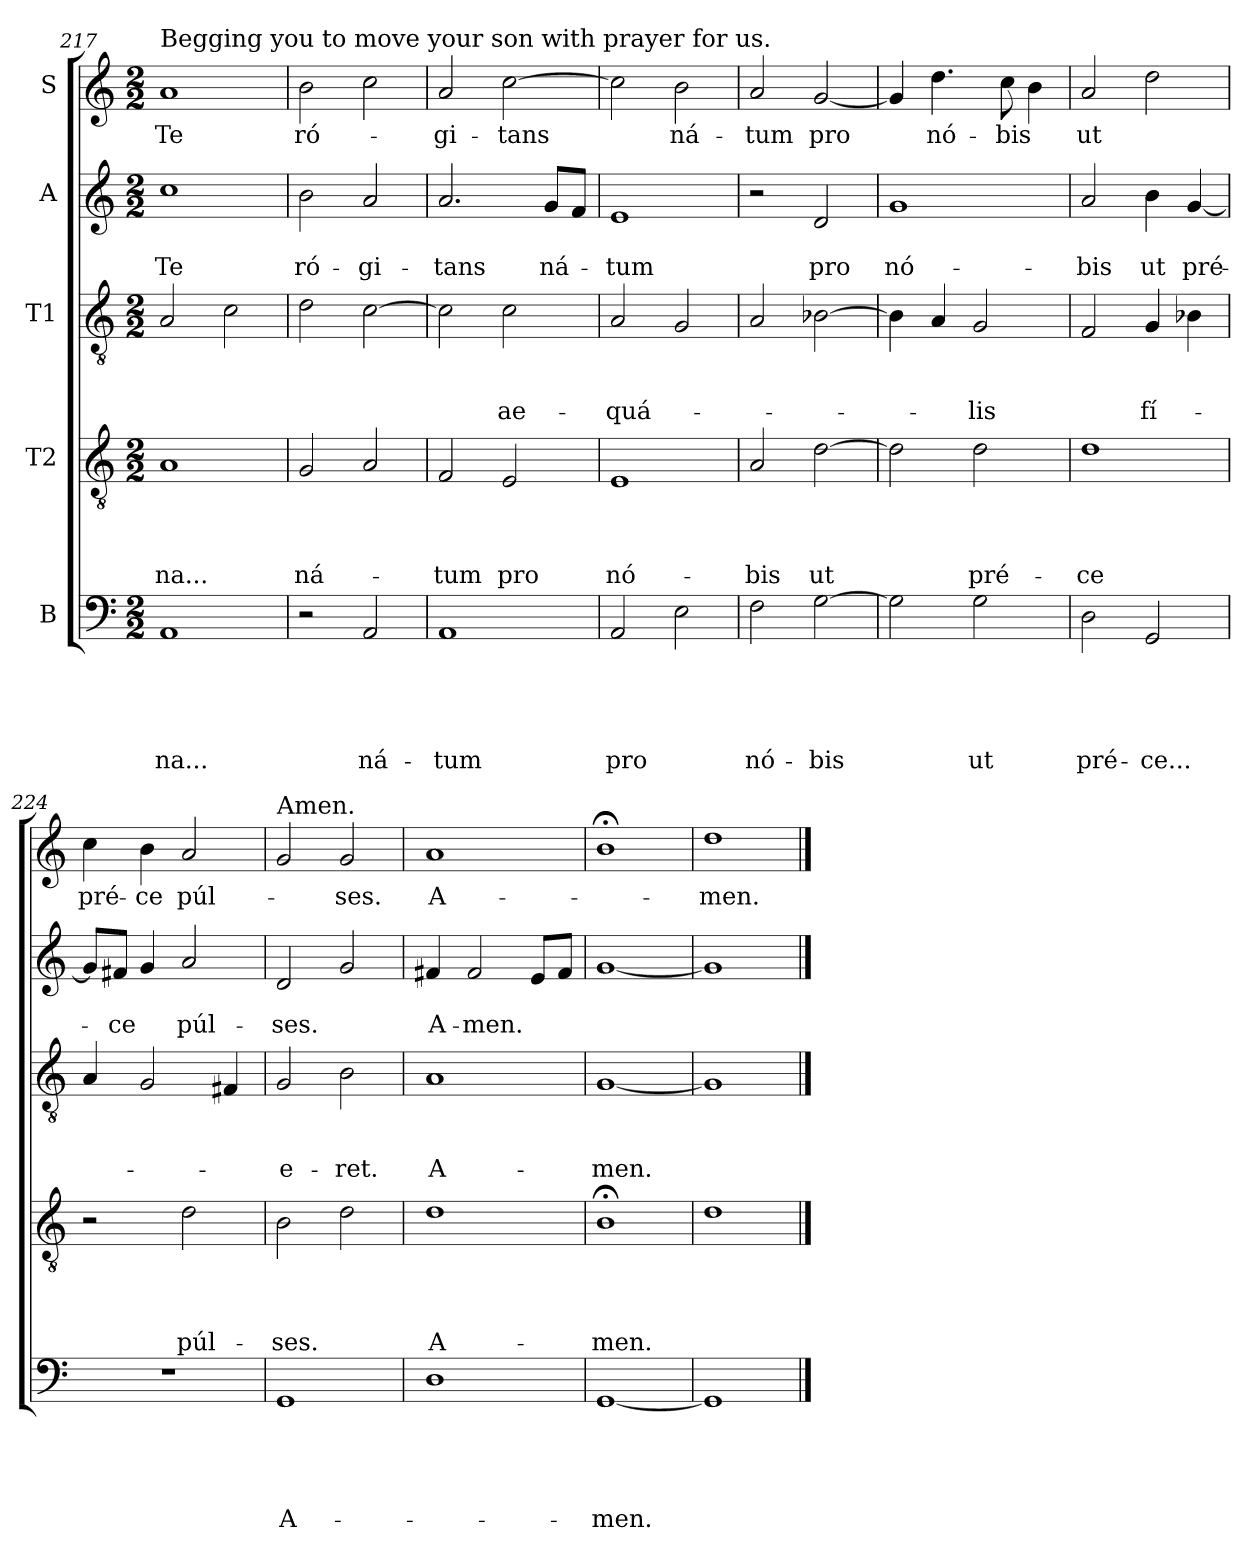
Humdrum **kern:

**kern	**text	**text	**text	**text	**text	**kern	**text	**text	**text	**text	**kern	**text	**text	**text	**kern	**text	**text	**kern	**text
*part5	*part5	*part5	*part5	*part5	*part5	*part4	*part4	*part4	*part4	*part4	*part3	*part3	*part3	*part3	*part2	*part2	*part2	*part1	*part1
*staff5	*staff5	*staff5	*staff5	*staff5	*staff5	*staff4	*staff4	*staff4	*staff4	*staff4	*staff3	*staff3	*staff3	*staff3	*staff2	*staff2	*staff2	*staff1	*staff1
*I"B	*	*	*	*	*	*I"T2	*	*	*	*	*I"T1	*	*	*	*I"A	*	*	*I"S	*
*clefF4	*	*	*	*	*	*clefGv2	*	*	*	*	*clefGv2	*	*	*	*clefG2	*	*	*clefG2	*
*k[]	*	*	*	*	*	*k[]	*	*	*	*	*k[]	*	*	*	*k[]	*	*	*k[]	*
*C:	*	*	*	*	*	*C:	*	*	*	*	*C:	*	*	*	*C:	*	*	*C:	*
*M2/2	*	*	*	*	*	*M2/2	*	*	*	*	*M2/2	*	*	*	*M2/2	*	*	*M2/2	*
=217	=217	=217	=217	=217	=217	=217	=217	=217	=217	=217	=217	=217	=217	=217	=217	=217	=217	=217	=217
!	!	!	!	!	!	!	!	!	!	!	!	!	!	!	!	!	!	!LO:TX:a:t=Begging you to move your son with prayer for us.	!
!	!	!	!	!	!LO:LY:b	!	!	!	!	!LO:LY:b	!	!	!	!	!	!	!LO:LY:b	!	!LO:LY:b
1AA	.	.	.	.	-na...	1A	.	.	.	-na...	2A/	.	.	.	1cc	.	Te	1a	Te
.	.	.	.	.	.	.	.	.	.	.	2c\	.	.	.	.	.	.	.	.
=218	=218	=218	=218	=218	=218	=218	=218	=218	=218	=218	=218	=218	=218	=218	=218	=218	=218	=218	=218
!	!	!	!	!	!	!	!	!	!	!LO:LY:b	!	!	!	!	!	!	!LO:LY:b	!	!LO:LY:b
2r	.	.	.	.	.	2G/	.	.	.	ná-	2d\	.	.	.	2b\	.	ró-	2b\	ró-
!	!	!	!	!	!LO:LY:b	!	!	!	!	!	!	!	!	!	!	!	!LO:LY:b	!	!
2AA/	.	.	.	.	ná-	2A/	.	.	.	.	[2c\	.	.	.	2a/	.	-gi-	2cc\	.
!!LO:PB:g=z
=219	=219	=219	=219	=219	=219	=219	=219	=219	=219	=219	=219	=219	=219	=219	=219	=219	=219	=219	=219
!	!	!	!	!	!LO:LY:b	!	!	!	!	!LO:LY:b	!	!	!	!	!	!	!LO:LY:b	!	!LO:LY:b
1AA	.	.	.	.	-tum	2F/	.	.	.	-tum	2c\]	.	.	.	2.a/	.	-tans	2a/	-gi-
!	!	!	!	!	!	!	!	!	!	!LO:LY:b	!	!	!	!LO:LY:b	!	!	!	!	!LO:LY:b
.	.	.	.	.	.	2E/	.	.	.	pro	2c\	.	.	ae-	.	.	.	[2cc\	-tans
!	!	!	!	!	!	!	!	!	!	!	!	!	!	!	!	!	!LO:LY:b	!	!
.	.	.	.	.	.	.	.	.	.	.	.	.	.	.	8g/L	.	ná-	.	.
.	.	.	.	.	.	.	.	.	.	.	.	.	.	.	8f/J	.	.	.	.
=220	=220	=220	=220	=220	=220	=220	=220	=220	=220	=220	=220	=220	=220	=220	=220	=220	=220	=220	=220
!	!	!	!	!	!LO:LY:b	!	!	!	!	!LO:LY:b	!	!	!	!LO:LY:b	!	!	!LO:LY:b	!	!
2AA/	.	.	.	.	pro	1E	.	.	.	nó-	2A/	.	.	-quá-	1e	.	-tum	2cc\]	.
!	!	!	!	!	!	!	!	!	!	!	!	!	!	!	!	!	!	!	!LO:LY:b
2E\	.	.	.	.	.	.	.	.	.	.	2G/	.	.	.	.	.	.	2b\	ná-
=221	=221	=221	=221	=221	=221	=221	=221	=221	=221	=221	=221	=221	=221	=221	=221	=221	=221	=221	=221
!	!	!	!	!	!LO:LY:b	!	!	!	!	!LO:LY:b	!	!	!	!	!	!	!	!	!LO:LY:b
2F\	.	.	.	.	nó-	2A/	.	.	.	-bis	2A/	.	.	.	2r	.	.	2a/	-tum
!	!	!	!	!	!LO:LY:b	!	!	!	!	!LO:LY:b	!	!	!	!	!	!	!LO:LY:b	!	!LO:LY:b
[2G\	.	.	.	.	-bis	[2d\	.	.	.	ut	[2B-X\	.	.	.	2d/	.	pro	[2g/	pro
=222	=222	=222	=222	=222	=222	=222	=222	=222	=222	=222	=222	=222	=222	=222	=222	=222	=222	=222	=222
!	!	!	!	!	!	!	!	!	!	!	!	!	!	!	!	!	!LO:LY:b	!	!
2G\]	.	.	.	.	.	2d\]	.	.	.	.	4B-\]	.	.	.	1g	.	nó-	4g/]	.
!	!	!	!	!	!	!	!	!	!	!	!	!	!	!	!	!	!	!	!LO:LY:b
.	.	.	.	.	.	.	.	.	.	.	4A/	.	.	.	.	.	.	4.dd\	nó-
!	!	!	!	!	!LO:LY:b	!	!	!	!	!LO:LY:b	!	!	!	!LO:LY:b	!	!	!	!	!
2G\	.	.	.	.	ut	2d\	.	.	.	pré-	2G/	.	.	-lis	.	.	.	.	.
!	!	!	!	!	!	!	!	!	!	!	!	!	!	!	!	!	!	!	!LO:LY:b
.	.	.	.	.	.	.	.	.	.	.	.	.	.	.	.	.	.	8cc\	-bis
.	.	.	.	.	.	.	.	.	.	.	.	.	.	.	.	.	.	4b\	.
=223	=223	=223	=223	=223	=223	=223	=223	=223	=223	=223	=223	=223	=223	=223	=223	=223	=223	=223	=223
!	!	!	!	!	!LO:LY:b	!	!	!	!	!LO:LY:b	!	!	!	!	!	!	!LO:LY:b	!	!LO:LY:b
2D\	.	.	.	.	pré-	1d	.	.	.	-ce	2F/	.	.	.	2a/	.	-bis	2a/	ut
!	!	!	!	!	!LO:LY:b	!	!	!	!	!	!	!	!	!LO:LY:b	!	!	!LO:LY:b	!	!
2GG/	.	.	.	.	-ce...	.	.	.	.	.	4G/	.	.	fí-	4b\	.	ut	2dd\	.
!	!	!	!	!	!	!	!	!	!	!	!	!	!	!	!	!	!LO:LY:b	!	!
.	.	.	.	.	.	.	.	.	.	.	4B-i\	.	.	.	[4g/	.	pré-	.	.
=224	=224	=224	=224	=224	=224	=224	=224	=224	=224	=224	=224	=224	=224	=224	=224	=224	=224	=224	=224
!	!	!	!	!	!	!	!	!	!	!	!	!	!	!	!	!	!	!	!LO:LY:b
1r	.	.	.	.	.	2r	.	.	.	.	4A/	.	.	.	8g/L]	.	.	4cc\	pré-
!	!	!	!	!	!	!	!	!	!	!	!	!	!	!	!	!	!LO:LY:b	!	!
.	.	.	.	.	.	.	.	.	.	.	.	.	.	.	8f#i/J	.	-ce	.	.
!	!	!	!	!	!	!	!	!	!	!	!	!	!	!	!	!	!	!	!LO:LY:b
.	.	.	.	.	.	.	.	.	.	.	2G/	.	.	.	4g/	.	.	4b\	-ce
!	!	!	!	!	!	!	!	!	!	!LO:LY:b	!	!	!	!	!	!	!LO:LY:b	!	!LO:LY:b
.	.	.	.	.	.	2d\	.	.	.	púl-	.	.	.	.	2a/	.	púl-	2a/	púl-
.	.	.	.	.	.	.	.	.	.	.	4F#i/	.	.	.	.	.	.	.	.
=225	=225	=225	=225	=225	=225	=225	=225	=225	=225	=225	=225	=225	=225	=225	=225	=225	=225	=225	=225
!	!	!	!	!	!	!	!	!	!	!	!	!	!	!	!	!	!	!LO:TX:a:t=Amen.	!
!	!	!	!	!	!LO:LY:b	!	!	!	!	!LO:LY:b	!	!	!	!LO:LY:b	!	!	!LO:LY:b	!	!
1GG	.	.	.	.	A-	2B\	.	.	.	-ses.	2G/	.	.	-e-	2d/	.	-ses.	2g/	.
!	!	!	!	!	!	!	!	!	!	!	!	!	!	!LO:LY:b	!	!	!	!	!LO:LY:b
.	.	.	.	.	.	2d\	.	.	.	.	2B\	.	.	-ret.	2g/	.	.	2g/	-ses.
!!LO:LB:g=z
=226	=226	=226	=226	=226	=226	=226	=226	=226	=226	=226	=226	=226	=226	=226	=226	=226	=226	=226	=226
!	!	!	!	!	!	!	!	!	!	!LO:LY:b	!	!	!	!LO:LY:b	!	!	!LO:LY:b	!	!LO:LY:b
1D	.	.	.	.	.	1d	.	.	.	A-	1A	.	.	A-	4f#i/	.	A-	1a	A-
!	!	!	!	!	!	!	!	!	!	!	!	!	!	!	!	!	!LO:LY:b	!	!
.	.	.	.	.	.	.	.	.	.	.	.	.	.	.	2f#i/	.	-men.	.	.
.	.	.	.	.	.	.	.	.	.	.	.	.	.	.	8e/L	.	.	.	.
.	.	.	.	.	.	.	.	.	.	.	.	.	.	.	8f#i/J	.	.	.	.
=227	=227	=227	=227	=227	=227	=227	=227	=227	=227	=227	=227	=227	=227	=227	=227	=227	=227	=227	=227
!	!	!	!	!	!LO:LY:b	!	!	!	!	!LO:LY:b	!	!	!	!LO:LY:b	!	!	!	!	!
[1GG	.	.	.	.	-men.	1B;<	.	.	.	-men.	[1G	.	.	-men.	[1g	.	.	1b;<	.
=228	=228	=228	=228	=228	=228	=228	=228	=228	=228	=228	=228	=228	=228	=228	=228	=228	=228	=228	=228
!	!	!	!	!	!	!	!	!	!	!	!	!	!	!	!	!	!	!	!LO:LY:b
1GG]	.	.	.	.	.	1d	.	.	.	.	1G]	.	.	.	1g]	.	.	1dd	-men.
==	==	==	==	==	==	==	==	==	==	==	==	==	==	==	==	==	==	==	==
*-	*-	*-	*-	*-	*-	*-	*-	*-	*-	*-	*-	*-	*-	*-	*-	*-	*-	*-	*-
